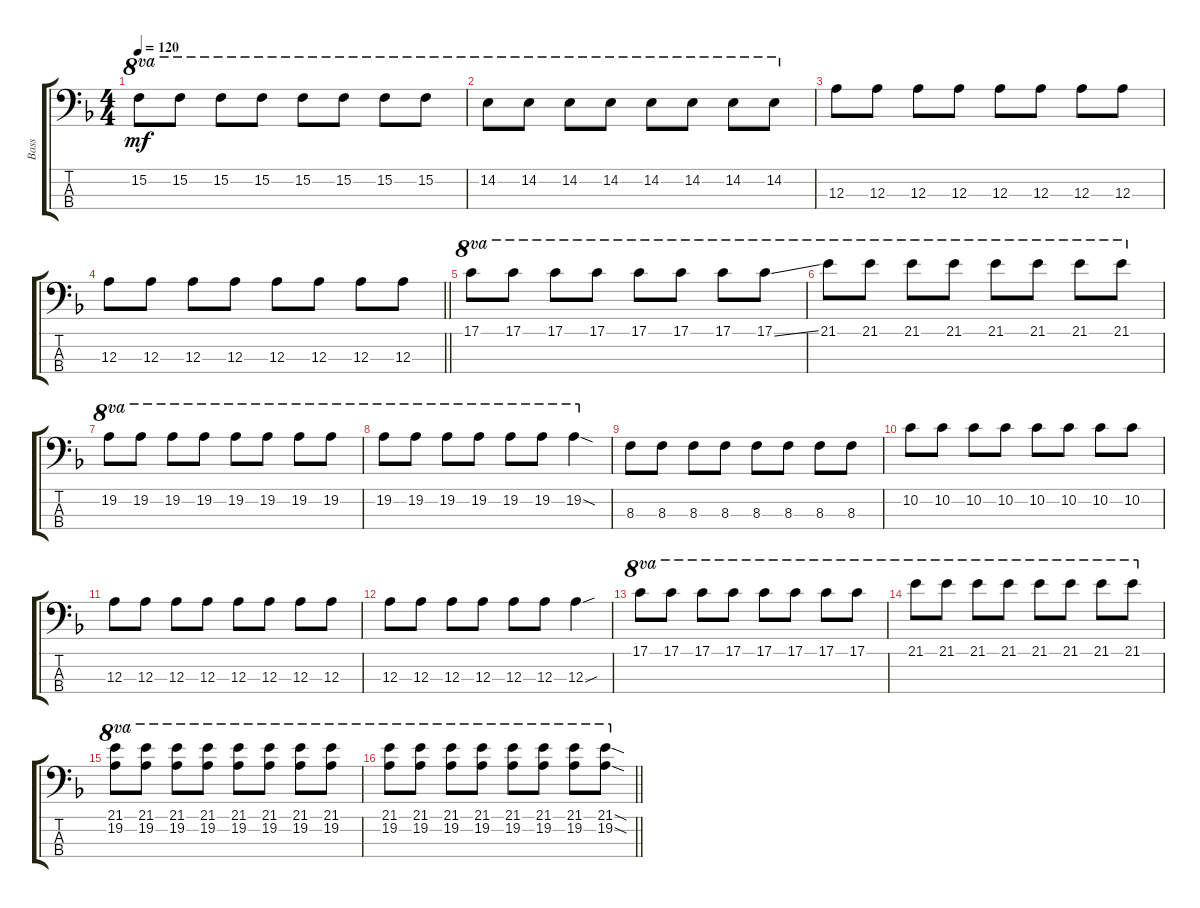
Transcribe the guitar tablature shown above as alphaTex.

\track ("Bass" "Bass") {instrument electricbassfinger}
\staff {score tabs}
\tuning (G2 D2 A1 D1) {hide}
\ts (4 4)
\tempo 120
\clef f4
\ks f
15.2.8{ot 8va dy mf instrument electricbassfinger} 15.2.8{ot 8va} 15.2.8{ot 8va} 15.2.8{ot 8va} 15.2.8{ot 8va} 15.2.8{ot 8va} 15.2.8{ot 8va} 15.2.8{ot 8va} |
14.2.8{ot 8va} 14.2.8{ot 8va} 14.2.8{ot 8va} 14.2.8{ot 8va} 14.2.8{ot 8va} 14.2.8{ot 8va} 14.2.8{ot 8va} 14.2.8{ot 8va} |
12.3.8 12.3.8 12.3.8 12.3.8 12.3.8 12.3.8 12.3.8 12.3.8 |
\barLineRight lightlight
12.3.8 12.3.8 12.3.8 12.3.8 12.3.8 12.3.8 12.3.8 12.3.8 |
17.1.8{ot 8va} 17.1.8{ot 8va} 17.1.8{ot 8va} 17.1.8{ot 8va} 17.1.8{ot 8va} 17.1.8{ot 8va} 17.1.8{ot 8va} 17.1{ss}.8{ot 8va} |
21.1.8{ot 8va} 21.1.8{ot 8va} 21.1.8{ot 8va} 21.1.8{ot 8va} 21.1.8{ot 8va} 21.1.8{ot 8va} 21.1.8{ot 8va} 21.1.8{ot 8va} |
19.2.8{ot 8va} 19.2.8{ot 8va} 19.2.8{ot 8va} 19.2.8{ot 8va} 19.2.8{ot 8va} 19.2.8{ot 8va} 19.2.8{ot 8va} 19.2.8{ot 8va} |
19.2.8{ot 8va} 19.2.8{ot 8va} 19.2.8{ot 8va} 19.2.8{ot 8va} 19.2.8{ot 8va} 19.2.8{ot 8va} 19.2{sod}.4{ot 8va} |
8.3.8 8.3.8 8.3.8 8.3.8 8.3.8 8.3.8 8.3.8 8.3.8 |
10.2.8 10.2.8 10.2.8 10.2.8 10.2.8 10.2.8 10.2.8 10.2.8 |
12.3.8 12.3.8 12.3.8 12.3.8 12.3.8 12.3.8 12.3.8 12.3.8 |
12.3.8 12.3.8 12.3.8 12.3.8 12.3.8 12.3.8 12.3{sou}.4 |
17.1.8{ot 8va} 17.1.8{ot 8va} 17.1.8{ot 8va} 17.1.8{ot 8va} 17.1.8{ot 8va} 17.1.8{ot 8va} 17.1.8{ot 8va} 17.1.8{ot 8va} |
21.1.8{ot 8va} 21.1.8{ot 8va} 21.1.8{ot 8va} 21.1.8{ot 8va} 21.1.8{ot 8va} 21.1.8{ot 8va} 21.1.8{ot 8va} 21.1.8{ot 8va} |
(21.1 19.2).8{ot 8va} (21.1 19.2).8{ot 8va} (21.1 19.2).8{ot 8va} (21.1 19.2).8{ot 8va} (21.1 19.2).8{ot 8va} (21.1 19.2).8{ot 8va} (21.1 19.2).8{ot 8va} (21.1 19.2).8{ot 8va} |
\barLineRight lightlight
(21.1 19.2).8{ot 8va} (21.1 19.2).8{ot 8va} (21.1 19.2).8{ot 8va} (21.1 19.2).8{ot 8va} (21.1 19.2).8{ot 8va} (21.1 19.2).8{ot 8va} (21.1 19.2).8{ot 8va} (21.1{sod} 19.2{sod}).8{ot 8va}
